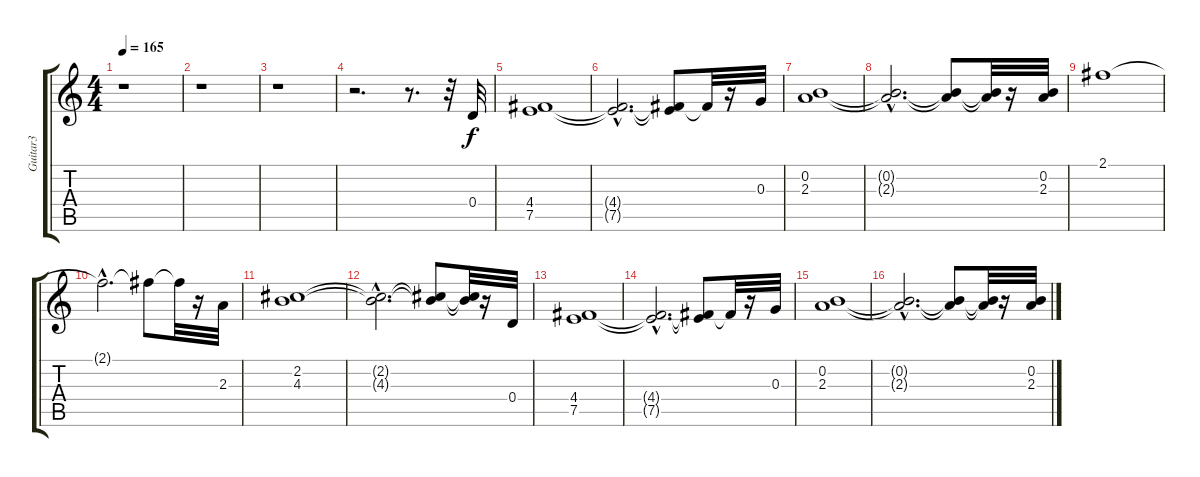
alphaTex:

\track ("Guitar3" "Guitar3") {instrument electricguitarclean}
\staff {score tabs}
\tuning (E4 B3 G3 D3 A2 E2) {hide}
\ts (4 4)
\tempo 165
\clef g2
\ks c
r.1{dy f} |
r.1 |
r.1 |
r.2{d} r.8{d} r.32 0.4.32 |
(4.4 7.5).1 |
(4.4{hac t} 7.5{hac t}).2{d} (4.4{t} 7.5{t}).8 4.4{t}.32 r.16 0.3.32 |
(0.2 2.3).1 |
(0.2{hac t} 2.3{hac t}).2{d} (0.2{t} 2.3{t}).8 (0.2{t} 2.3{t}).32 r.16 (0.2 2.3).32 |
2.1.1 |
2.1{hac t}.2{d} 2.1{t}.8 2.1{t}.32 r.16 2.3.32 |
(2.2 4.3).1 |
(2.2{hac t} 4.3{hac t}).2{d} (2.2{t} 4.3{t}).8 (2.2{t} 4.3{t}).32 r.16 0.4.32 |
(4.4 7.5).1 |
(4.4{hac t} 7.5{hac t}).2{d} (4.4{t} 7.5{t}).8 4.4{t}.32 r.16 0.3.32 |
(0.2 2.3).1 |
(0.2{hac t} 2.3{hac t}).2{d} (0.2{t} 2.3{t}).8 (0.2{t} 2.3{t}).32 r.16 (0.2 2.3).32
